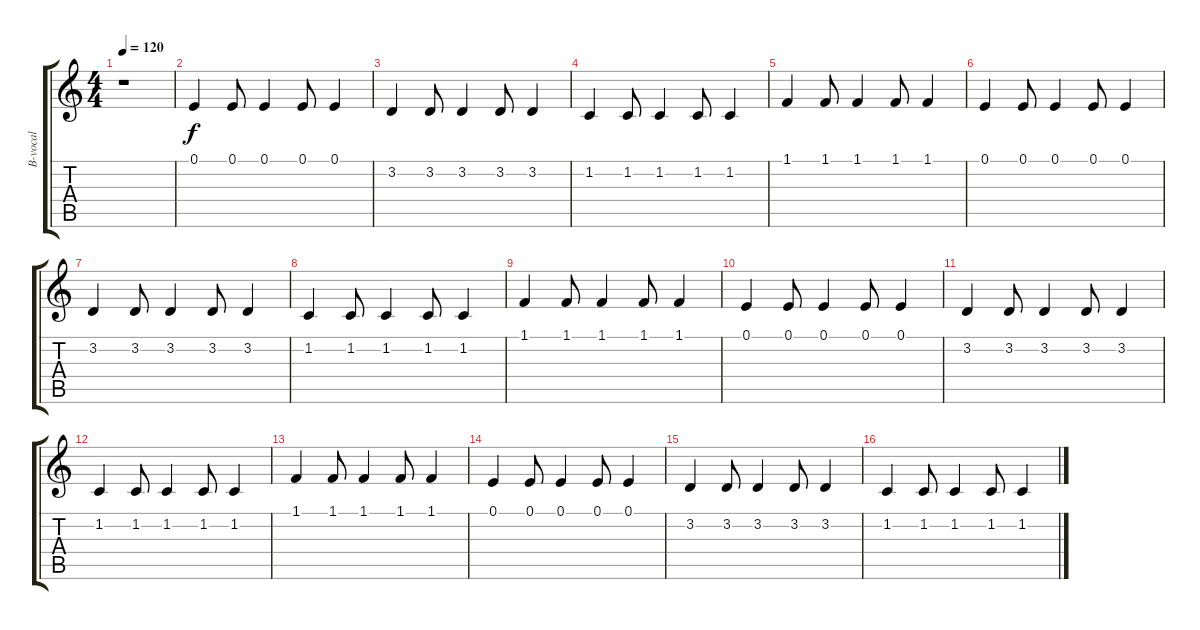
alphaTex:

\track ("B-vocal" "B-vocal") {instrument rockorgan}
\staff {score tabs}
\tuning (E4 B3 G3 D3 A2 E2) {hide}
\ts (4 4)
\tempo 120
\clef g2
\ks c
r.1{dy f} |
0.1.4 0.1.8 0.1.4 0.1.8 0.1.4 |
3.2.4 3.2.8 3.2.4 3.2.8 3.2.4 |
1.2.4 1.2.8 1.2.4 1.2.8 1.2.4 |
1.1.4 1.1.8 1.1.4 1.1.8 1.1.4 |
0.1.4 0.1.8 0.1.4 0.1.8 0.1.4 |
3.2.4 3.2.8 3.2.4 3.2.8 3.2.4 |
1.2.4 1.2.8 1.2.4 1.2.8 1.2.4 |
1.1.4 1.1.8 1.1.4 1.1.8 1.1.4 |
0.1.4 0.1.8 0.1.4 0.1.8 0.1.4 |
3.2.4 3.2.8 3.2.4 3.2.8 3.2.4 |
1.2.4 1.2.8 1.2.4 1.2.8 1.2.4 |
1.1.4 1.1.8 1.1.4 1.1.8 1.1.4 |
0.1.4 0.1.8 0.1.4 0.1.8 0.1.4 |
3.2.4 3.2.8 3.2.4 3.2.8 3.2.4 |
1.2.4 1.2.8 1.2.4 1.2.8 1.2.4
